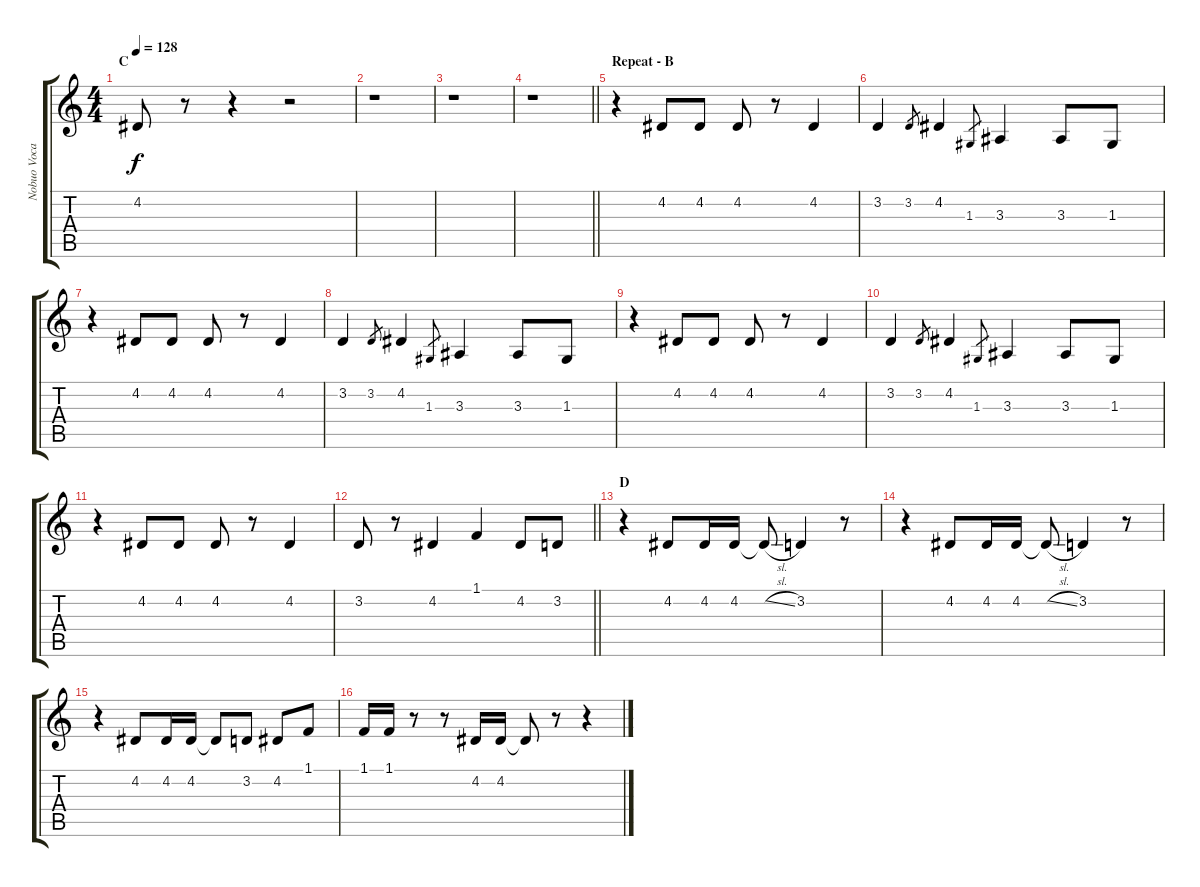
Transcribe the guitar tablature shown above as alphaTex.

\track ("Nobuo Vocals" "Nobuo Voca") {instrument tenorsax}
\staff {score tabs}
\tuning (E4 B3 G3 D3 A2 E2) {hide}
\ts (4 4)
\section ("" "C")
\tempo 128
\clef g2
\ks c
4.2.8{dy f} r.8 r.4 r.2 |
r.1 |
r.1 |
\barLineRight lightlight
r.1 |
\section ("" "Repeat - B")
r.4 4.2.8 4.2.8 4.2.8 r.8 4.2.4 |
3.2.4 3.2.8{gr} 4.2.4 1.3.8{gr} 3.3.4 3.3.8 1.3.8 |
r.4 4.2.8 4.2.8 4.2.8 r.8 4.2.4 |
3.2.4 3.2.8{gr} 4.2.4 1.3.8{gr} 3.3.4 3.3.8 1.3.8 |
r.4 4.2.8 4.2.8 4.2.8 r.8 4.2.4 |
3.2.4 3.2.8{gr} 4.2.4 1.3.8{gr} 3.3.4 3.3.8 1.3.8 |
r.4 4.2.8 4.2.8 4.2.8 r.8 4.2.4 |
\barLineRight lightlight
3.2.8 r.8 4.2.4 1.1.4 4.2.8 3.2.8 |
\section ("" "D")
r.4 4.2.8 4.2.16 4.2.16 4.2{sl t}.8 3.2.4 r.8 |
r.4 4.2.8 4.2.16 4.2.16 4.2{sl t}.8 3.2.4 r.8 |
r.4 4.2.8 4.2.16 4.2.16 4.2{t}.8 3.2.8 4.2.8 1.1.8 |
1.1.16 1.1.16 r.8 r.8 4.2.16 4.2.16 4.2{t}.8 r.8 r.4
